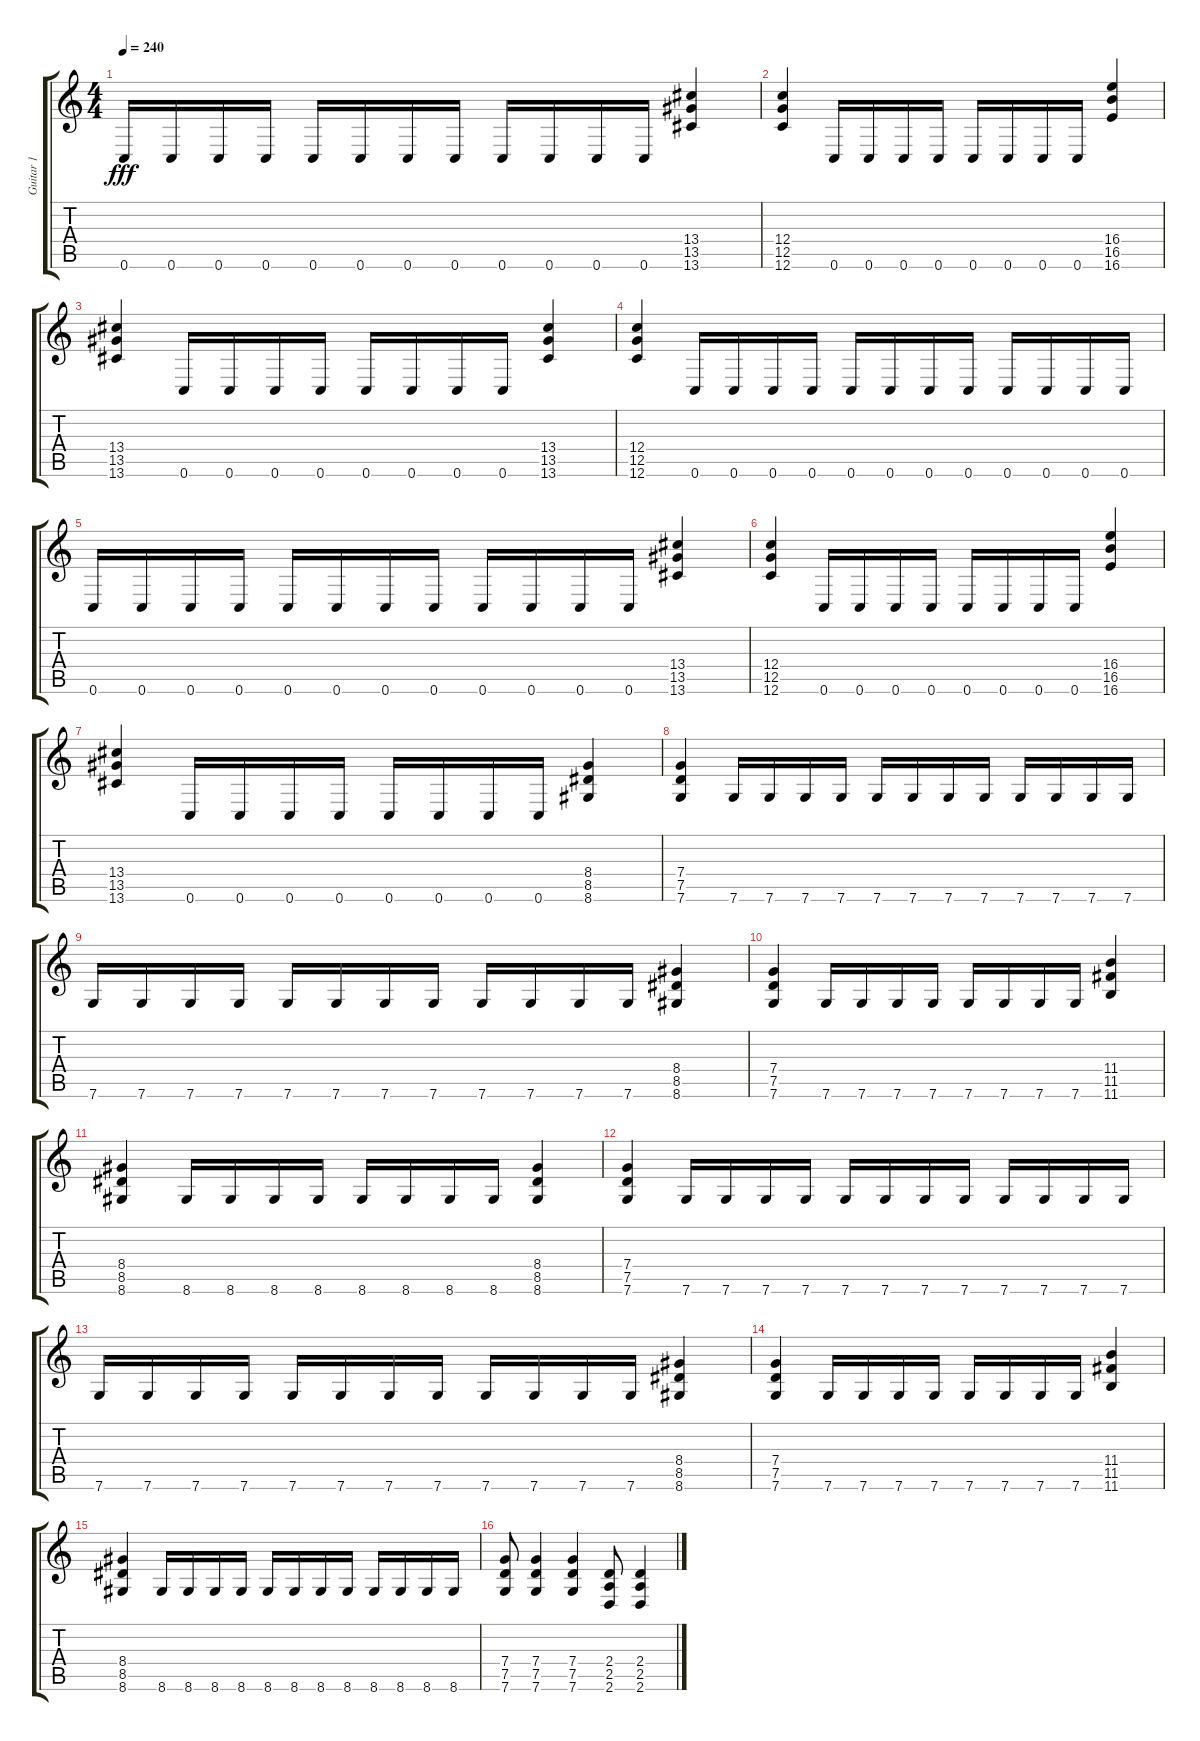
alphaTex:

\track ("Guitar 1" "Guitar 1") {instrument distortionguitar}
\staff {score tabs}
\tuning (G4 C4 G3 C3 G2 C2) {hide}
\ts (4 4)
\tempo 240
\clef g2
\ks c
0.6.16{dy fff} 0.6.16 0.6.16 0.6.16 0.6.16 0.6.16 0.6.16 0.6.16 0.6.16 0.6.16 0.6.16 0.6.16 (13.4 13.5 13.6).4 |
(12.4 12.5 12.6).4 0.6.16 0.6.16 0.6.16 0.6.16 0.6.16 0.6.16 0.6.16 0.6.16 (16.4 16.5 16.6).4 |
(13.4 13.5 13.6).4 0.6.16 0.6.16 0.6.16 0.6.16 0.6.16 0.6.16 0.6.16 0.6.16 (13.4 13.5 13.6).4 |
(12.4 12.5 12.6).4 0.6.16 0.6.16 0.6.16 0.6.16 0.6.16 0.6.16 0.6.16 0.6.16 0.6.16 0.6.16 0.6.16 0.6.16 |
0.6.16 0.6.16 0.6.16 0.6.16 0.6.16 0.6.16 0.6.16 0.6.16 0.6.16 0.6.16 0.6.16 0.6.16 (13.4 13.5 13.6).4 |
(12.4 12.5 12.6).4 0.6.16 0.6.16 0.6.16 0.6.16 0.6.16 0.6.16 0.6.16 0.6.16 (16.4 16.5 16.6).4 |
(13.4 13.5 13.6).4 0.6.16 0.6.16 0.6.16 0.6.16 0.6.16 0.6.16 0.6.16 0.6.16 (8.4 8.5 8.6).4 |
(7.4 7.5 7.6).4 7.6.16 7.6.16 7.6.16 7.6.16 7.6.16 7.6.16 7.6.16 7.6.16 7.6.16 7.6.16 7.6.16 7.6.16 |
7.6.16 7.6.16 7.6.16 7.6.16 7.6.16 7.6.16 7.6.16 7.6.16 7.6.16 7.6.16 7.6.16 7.6.16 (8.4 8.5 8.6).4 |
(7.4 7.5 7.6).4 7.6.16 7.6.16 7.6.16 7.6.16 7.6.16 7.6.16 7.6.16 7.6.16 (11.4 11.5 11.6).4 |
(8.4 8.5 8.6).4 8.6.16 8.6.16 8.6.16 8.6.16 8.6.16 8.6.16 8.6.16 8.6.16 (8.4 8.5 8.6).4 |
(7.4 7.5 7.6).4 7.6.16 7.6.16 7.6.16 7.6.16 7.6.16 7.6.16 7.6.16 7.6.16 7.6.16 7.6.16 7.6.16 7.6.16 |
7.6.16 7.6.16 7.6.16 7.6.16 7.6.16 7.6.16 7.6.16 7.6.16 7.6.16 7.6.16 7.6.16 7.6.16 (8.4 8.5 8.6).4 |
(7.4 7.5 7.6).4 7.6.16 7.6.16 7.6.16 7.6.16 7.6.16 7.6.16 7.6.16 7.6.16 (11.4 11.5 11.6).4 |
(8.4 8.5 8.6).4 8.6.16 8.6.16 8.6.16 8.6.16 8.6.16 8.6.16 8.6.16 8.6.16 8.6.16 8.6.16 8.6.16 8.6.16 |
(7.4 7.5 7.6).8 (7.4 7.5 7.6).4 (7.4 7.5 7.6).4 (2.4 2.5 2.6).8 (2.4 2.5 2.6).4
